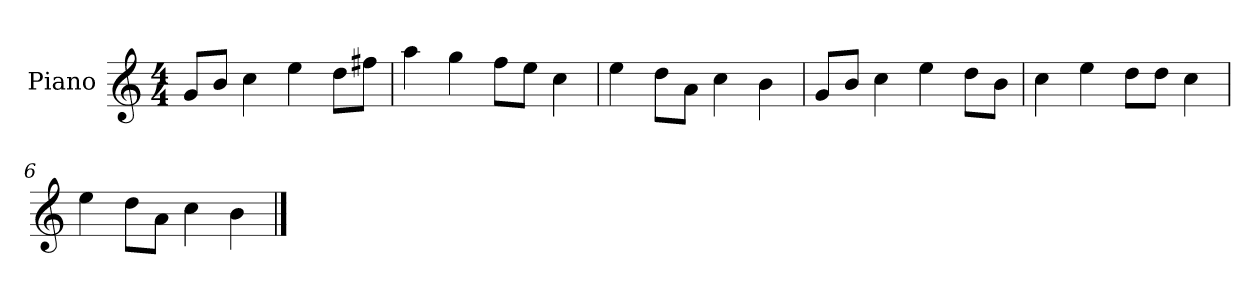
**kern
*part1
*staff1
*I"Piano
*I'P-no
*clefG2
*k[]
*M4/4
*MM90
=1
8g/L
8b/J
4cc\
4ee\
8dd\L
8ff#X\J
=2
4aa\
4gg\
8ff\L
8ee\J
4cc\
=3
4ee\
8dd\L
8a\J
4cc\
4b\
=4
8g/L
8b/J
4cc\
4ee\
8dd\L
8b\J
=5
4cc\
4ee\
8dd\L
8dd\J
4cc\
=6
4ee\
8dd\L
8a\J
4cc\
4b\
==
*-
